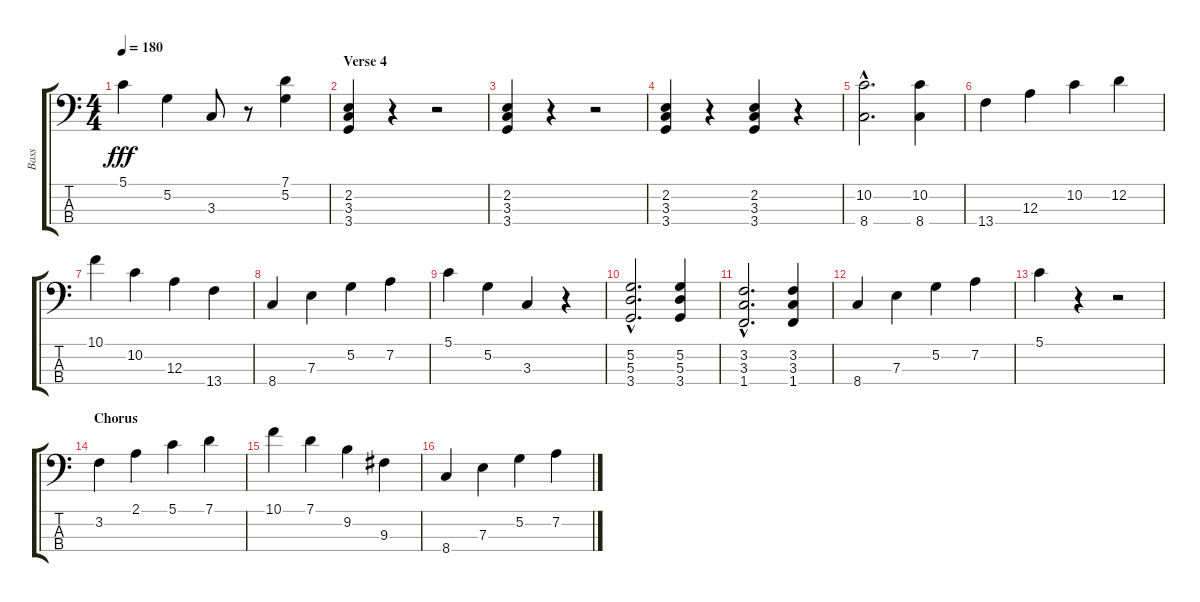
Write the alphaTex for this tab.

\track ("Bass" "Bass") {instrument acousticbass}
\staff {score tabs}
\tuning (G2 D2 A1 E1) {hide}
\ts (4 4)
\tempo 180
\clef f4
\ks c
5.1.4{dy fff} 5.2.4 3.3.8 r.8 (7.1 5.2).4 |
\section ("" "Verse 4")
(2.2 3.3 3.4).4 r.4 r.2 |
(2.2 3.3 3.4).4 r.4 r.2 |
(2.2 3.3 3.4).4 r.4 (2.2 3.3 3.4).4 r.4 |
(10.2{hac} 8.4{hac}).2{d} (10.2 8.4).4 |
13.4.4 12.3.4 10.2.4 12.2.4 |
10.1.4 10.2.4 12.3.4 13.4.4 |
8.4.4 7.3.4 5.2.4 7.2.4 |
5.1.4 5.2.4 3.3.4 r.4 |
(5.2{hac} 5.3{hac} 3.4{hac}).2{d} (5.2 5.3 3.4).4 |
(3.2{hac} 3.3{hac} 1.4{hac}).2{d} (3.2 3.3 1.4).4 |
8.4.4 7.3.4 5.2.4 7.2.4 |
5.1.4 r.4 r.2 |
\section ("" "Chorus")
3.2.4 2.1.4 5.1.4 7.1.4 |
10.1.4 7.1.4 9.2.4 9.3.4 |
8.4.4 7.3.4 5.2.4 7.2.4
